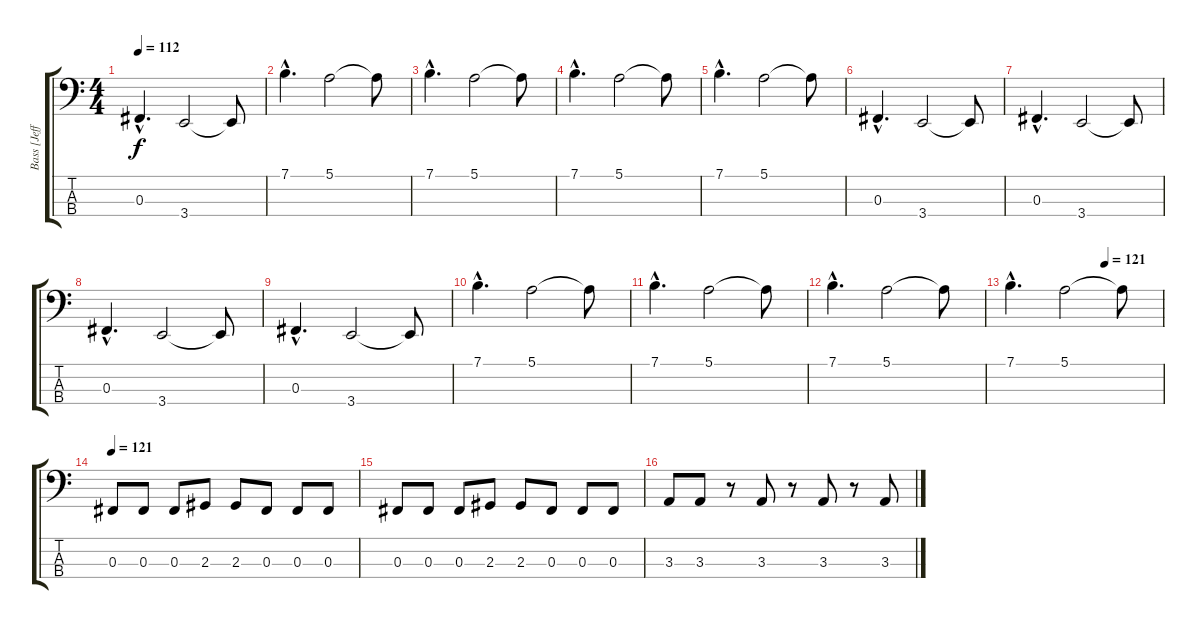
\track ("Bass [Jeff Caxide]" "Bass [Jeff") {instrument electricbasspick}
\staff {score tabs}
\tuning (E2 B1 Gb1 Db1) {hide}
\ts (4 4)
\tempo 112
\clef f4
\ks c
0.3{hac}.4{d dy f} 3.4.2 3.4{t}.8 |
7.1{hac}.4{d} 5.1.2 5.1{t}.8 |
7.1{hac}.4{d} 5.1.2 5.1{t}.8 |
7.1{hac}.4{d} 5.1.2 5.1{t}.8 |
7.1{hac}.4{d} 5.1.2 5.1{t}.8 |
0.3{hac}.4{d} 3.4.2 3.4{t}.8 |
0.3{hac}.4{d} 3.4.2 3.4{t}.8 |
0.3{hac}.4{d} 3.4.2 3.4{t}.8 |
0.3{hac}.4{d} 3.4.2 3.4{t}.8 |
7.1{hac}.4{d} 5.1.2 5.1{t}.8 |
7.1{hac}.4{d} 5.1.2 5.1{t}.8 |
7.1{hac}.4{d} 5.1.2 5.1{t}.8 |
\tempo (121 0.625)
7.1{hac}.4{d} 5.1.2 5.1{t}.8 |
\tempo 121
0.3.8 0.3.8 0.3.8 2.3.8 2.3.8 0.3.8 0.3.8 0.3.8 |
0.3.8 0.3.8 0.3.8 2.3.8 2.3.8 0.3.8 0.3.8 0.3.8 |
3.3.8 3.3.8 r.8 3.3.8 r.8 3.3.8 r.8 3.3.8
